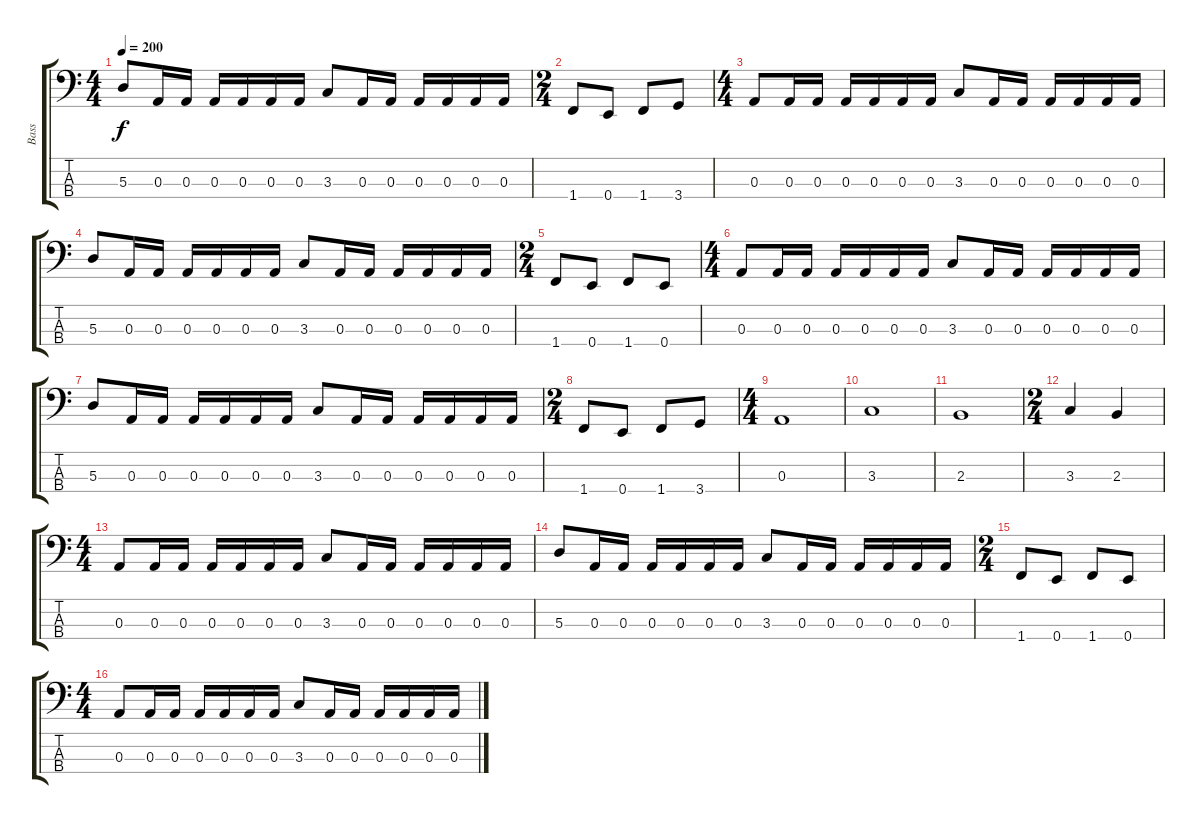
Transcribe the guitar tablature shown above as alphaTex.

\track ("Bass" "Bass") {instrument electricbasspick}
\staff {score tabs}
\tuning (G2 D2 A1 E1) {hide}
\ts (4 4)
\tempo 200
\clef f4
\ks c
5.3.8{dy f} 0.3.16 0.3.16 0.3.16 0.3.16 0.3.16 0.3.16 3.3.8 0.3.16 0.3.16 0.3.16 0.3.16 0.3.16 0.3.16 |
\ts (2 4)
1.4.8 0.4.8 1.4.8 3.4.8 |
\ts (4 4)
0.3.8 0.3.16 0.3.16 0.3.16 0.3.16 0.3.16 0.3.16 3.3.8 0.3.16 0.3.16 0.3.16 0.3.16 0.3.16 0.3.16 |
5.3.8 0.3.16 0.3.16 0.3.16 0.3.16 0.3.16 0.3.16 3.3.8 0.3.16 0.3.16 0.3.16 0.3.16 0.3.16 0.3.16 |
\ts (2 4)
1.4.8 0.4.8 1.4.8 0.4.8 |
\ts (4 4)
0.3.8 0.3.16 0.3.16 0.3.16 0.3.16 0.3.16 0.3.16 3.3.8 0.3.16 0.3.16 0.3.16 0.3.16 0.3.16 0.3.16 |
5.3.8 0.3.16 0.3.16 0.3.16 0.3.16 0.3.16 0.3.16 3.3.8 0.3.16 0.3.16 0.3.16 0.3.16 0.3.16 0.3.16 |
\ts (2 4)
1.4.8 0.4.8 1.4.8 3.4.8 |
\ts (4 4)
0.3.1 |
3.3.1 |
2.3.1 |
\ts (2 4)
3.3.4 2.3.4 |
\ts (4 4)
0.3.8 0.3.16 0.3.16 0.3.16 0.3.16 0.3.16 0.3.16 3.3.8 0.3.16 0.3.16 0.3.16 0.3.16 0.3.16 0.3.16 |
5.3.8 0.3.16 0.3.16 0.3.16 0.3.16 0.3.16 0.3.16 3.3.8 0.3.16 0.3.16 0.3.16 0.3.16 0.3.16 0.3.16 |
\ts (2 4)
1.4.8 0.4.8 1.4.8 0.4.8 |
\ts (4 4)
0.3.8 0.3.16 0.3.16 0.3.16 0.3.16 0.3.16 0.3.16 3.3.8 0.3.16 0.3.16 0.3.16 0.3.16 0.3.16 0.3.16
